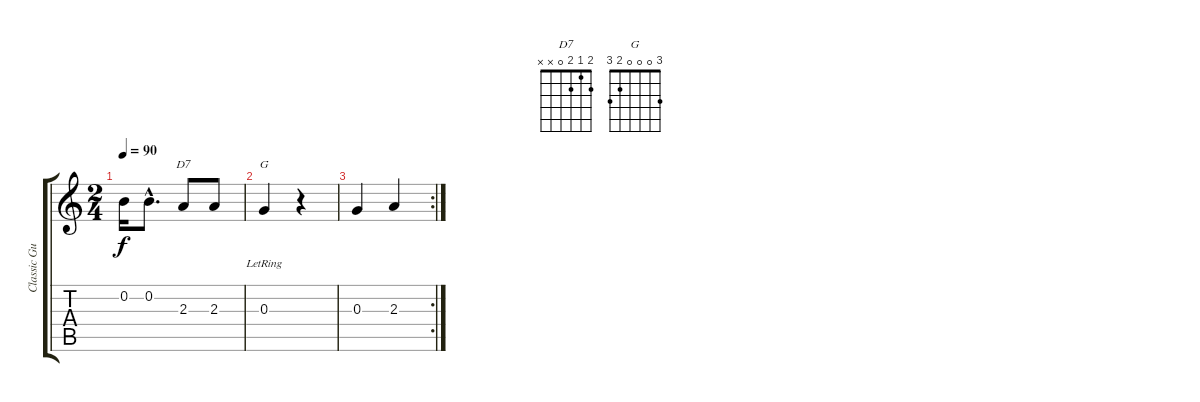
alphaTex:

\track ("Classic Guitar" "Classic Gu") {instrument banjo}
\staff {score tabs}
\tuning (E4 B3 G3 D3 A2 E2) {hide}
\displaytranspose 12
\chord ("D7" 2 1 2 0 x x)
\chord ("G" 3 0 0 0 2 3)
\ts (2 4)
\tempo 90
\clef g2
\ks c
0.2.16{dy f} 0.2{hac}.8{d} 2.3.8{ch "D7"} 2.3.8 |
0.3{lr}.4{ch "G"} r.4 |
\rc 2
0.3.4 2.3.4
